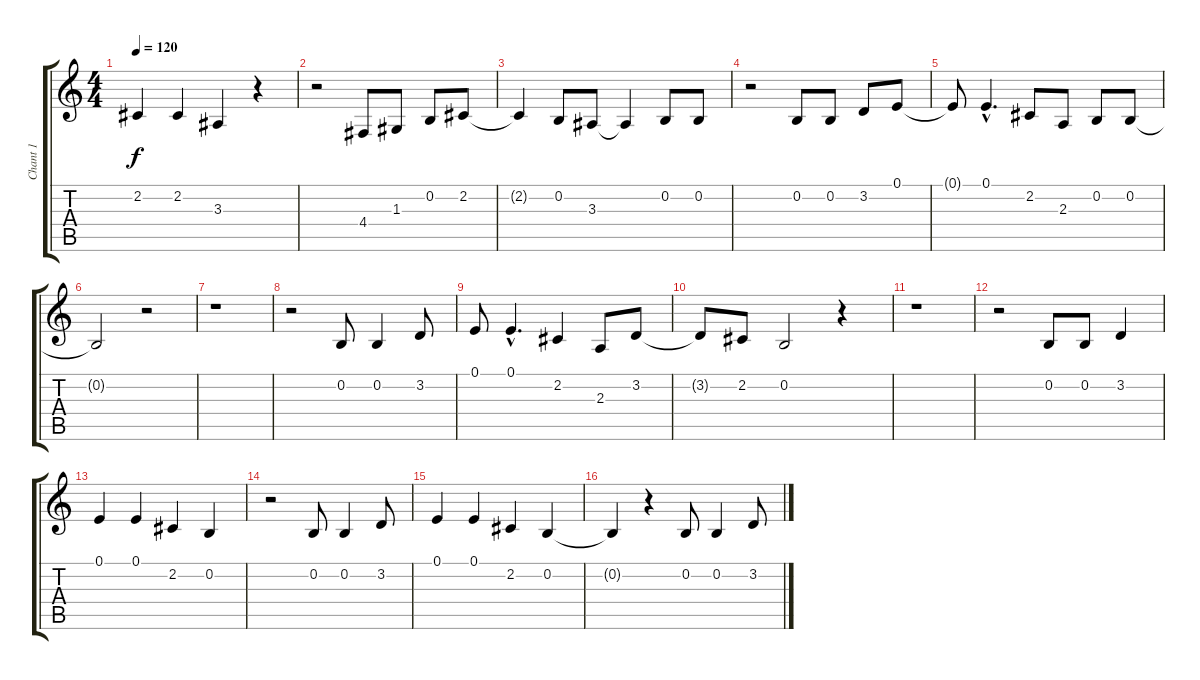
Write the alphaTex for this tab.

\track ("Chant 1" "Chant 1") {instrument altosax}
\staff {score tabs}
\tuning (E4 B3 G3 D3 A2 E2) {hide}
\ts (4 4)
\tempo 120
\clef g2
\ks c
2.2.4{dy f} 2.2.4 3.3.4 r.4 |
r.2 4.4.8 1.3.8 0.2.8 2.2.8 |
2.2{t}.4 0.2.8 3.3.8 3.3{t}.4 0.2.8 0.2.8 |
r.2 0.2.8 0.2.8 3.2.8 0.1.8 |
0.1{t}.8 0.1{hac}.4{d} 2.2.8 2.3.8 0.2.8 0.2.8 |
0.2{t}.2 r.2 |
r.1 |
r.2 0.2.8 0.2.4 3.2.8 |
0.1.8 0.1{hac}.4{d} 2.2.4 2.3.8 3.2.8 |
3.2{t}.8 2.2.8 0.2.2 r.4 |
r.1 |
r.2 0.2.8 0.2.8 3.2.4 |
0.1.4 0.1.4 2.2.4 0.2.4 |
r.2 0.2.8 0.2.4 3.2.8 |
0.1.4 0.1.4 2.2.4 0.2.4 |
0.2{t}.4 r.4 0.2.8 0.2.4 3.2.8
